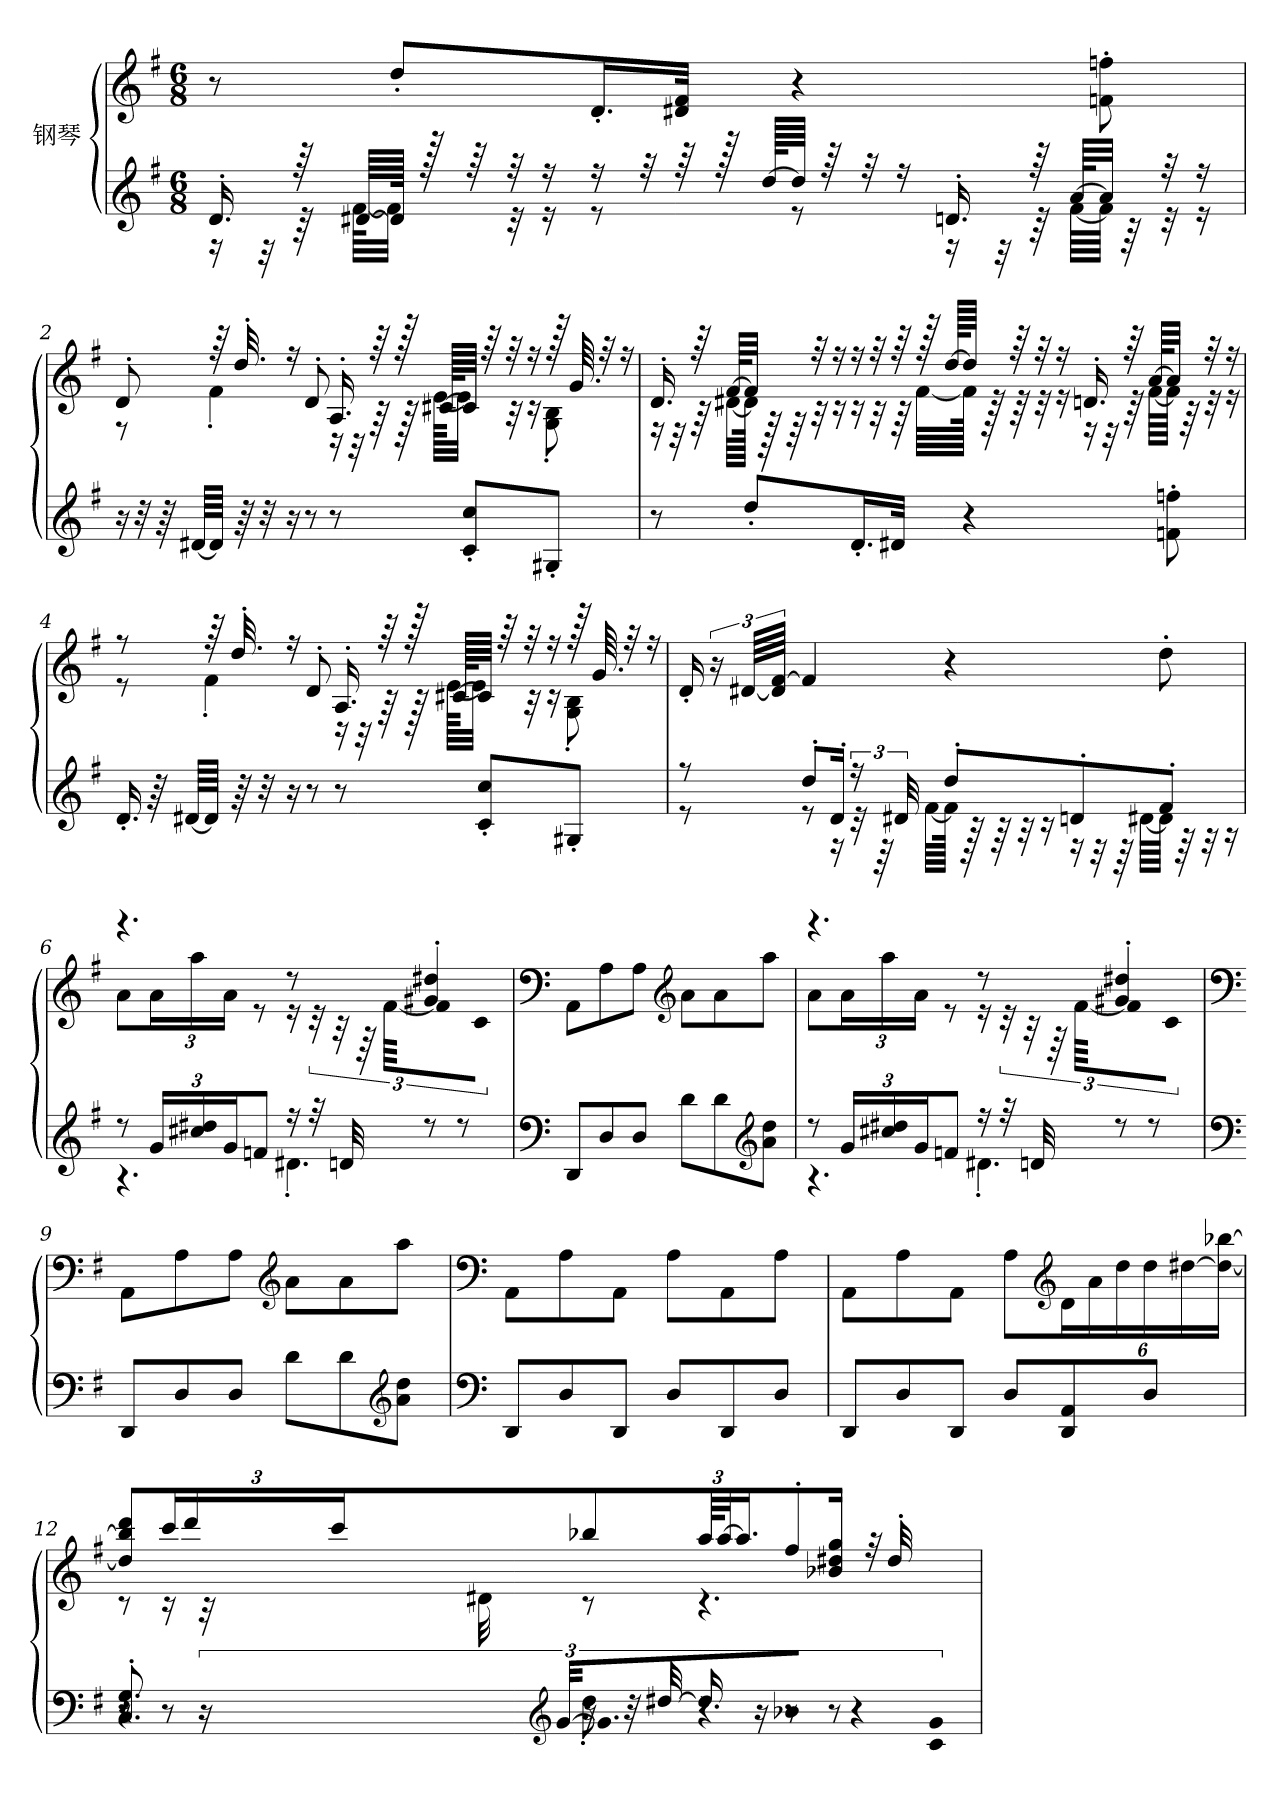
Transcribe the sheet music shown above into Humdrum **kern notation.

**kern	**kern
*part1	*part1
*staff2	*staff1
*I"钢琴	*
*clefG2	*clefG2
*k[f#]	*k[f#]
*M6/8	*M6/8
*MM138	*MM138
=1	=1
*^	*
16.d'/	16r	8r
.	32r	.
64r	64r	.
[64d#X/LLLL	[64f#\KLLL	.
128d#/JJJJk]	32f#\JJJ]	8dd'/L
128r	.	.
64r	.	.
32r	32r	.
16r	16r	.
16r	8r	16.d'/L
32r	.	.
64r	.	32d#X/ 32f#/JJk
128r	.	.
[128dd/KLLLL	.	.
64dd/JJJJ]	8r	4r
64r	.	.
32r	.	.
16r	.	.
16.dn'/	16r	.
.	32r	.
64r	64r	.
[64a/KLLL	[64f#\LLLL	.
32a/JJJ]	64f#\JJJJ]	8fn\' 8ffn\'
.	64r	.
32r	32r	.
16r	16r	.
*v	*v	*
!!LO:LB:g=z
=2	=2
*	*^
16r	8d'/	8r
32r	.	.
64r	.	.
[64d#X/LLLL	.	.
64d#/JJJJ]	64r	4f#'\
64r	32.dd'/	.
32r	.	.
16r	16r	.
8r	8d'/	.
8r	16.A'/	16r
.	.	32r
.	64r	64r
.	128r	128r
.	[128c#X/KLLLL	[128e\KKLLL
8c/' 8cc/'L	64c#/JJJJ]	32e\JJJ]
.	64r	.
.	32r	32r
.	16r	16r
8G#X'/J	128r	8G\' 8B\'
.	64.g/	.
.	32r	.
.	16r	.
!!LO:LB:g=z	!!
=3	=3	=3
8r	16.d'/	16r
.	.	32r
.	64r	64r
.	[64f#/KLLL	[64d#X\LLLL
8dd'/L	32f#/JJJ]	128d#\JJJJk]
.	.	128r
.	.	64r
.	32r	32r
.	16r	16r
16.d'/L	16r	16r
.	32r	32r
32d#X/JJk	64r	64r
.	128r	[64f#\LLLL
.	[128dd/KLLLL	.
4r	64dd/JJJJ]	128f#\JJJJk]
.	.	128r
.	64r	64r
.	32r	32r
.	16r	16r
.	16.dn'/	16r
.	.	32r
.	64r	64r
.	[64a/KLLL	[64f#\LLLL
8fn\' 8ffn\'	32a/JJJ]	64f#\JJJJ]
.	.	64r
.	32r	32r
.	16r	16r
!!LO:LB:g=z	!!
=4	=4	=4
16.d'/	8r	8r
64r	.	.
[64d#X/LLLL	.	.
64d#/JJJJ]	64r	4f#'\
64r	32.dd'/	.
32r	.	.
16r	16r	.
8r	8d'/	.
8r	16.A'/	16r
.	.	32r
.	64r	64r
.	128r	128r
.	[128c#X/KLLLL	[128e\KKLLL
8c/' 8cc/'L	64c#/JJJJ]	32e\JJJ]
.	64r	.
.	32r	32r
.	16r	16r
8G#X'/J	128r	8G\' 8B\'
.	64.g/	.
.	32r	.
.	16r	.
*	*v	*v
!!LO:LB:g=z
=5	=5
*^	*
8r	8r	16d'/
.	.	24r
.	.	[96d#X/LLLL
.	.	96d#/] [96f#/JJJJ
8dd'/L	8r	4f#/]
16d'/Jk	16r	.
24r	32r	.
.	64r	.
48d#X/	.	.
.	[64f#\LLLL	.
8dd'/L	128f#\JJJJk]	4r
.	128r	.
.	64r	.
.	32r	.
.	16r	.
8dn'/	16r	.
.	32r	.
.	64r	.
.	[64d#X\LLLL	.
8f#'/J	64d#\JJJJ]	8dd'\
.	64r	.
.	32r	.
.	16r	.
!!LO:LB:g=z
=6	=6	=6
*	*	*^
8r	4.r	4.r	8a\L
*Xbrackettup	*	*	*Xbrackettup
24g/LL	.	.	24a\L
24cc#X/ 24dd#X/	.	.	24aa\
24g/J	.	.	24a\JJ
8fn/J	.	.	8r
16r	4.d#X'\	8r	16r
*	*	*	*brackettup
32r	.	.	48r
.	.	.	48r
32dn/	.	.	.
.	.	.	96r
.	.	.	[96f#\KKKL
8r	.	4g#X/' 4dd#X/'	8f#\]
8r	.	.	8c\J
*v	*v	*	*
*	*v	*v
=7	=7
*clefF4	*clefF4
8DD/L	8AA\L
8D/	8A\
8D/J	8A\J
*	*clefG2
8d\L	8a\L
8d\	8a\
*clefG2	*
8a\ 8dd\J	8aa\J
!!LO:PB:g=z
=8	=8
*^	*^
8r	4.r	4.r	8a\L
*	*	*	*Xbrackettup
24g/LL	.	.	24a\L
24cc#X/ 24dd#X/	.	.	24aa\
24g/J	.	.	24a\JJ
8fn/J	.	.	8r
16r	4.d#X'\	8r	16r
*	*	*	*brackettup
32r	.	.	48r
.	.	.	48r
32dn/	.	.	.
.	.	.	96r
.	.	.	[96f#\KKKL
8r	.	4g#X/' 4dd#X/'	8f#\]
8r	.	.	8c\J
*v	*v	*	*
*	*v	*v
=9	=9
*clefF4	*clefF4
8DD/L	8AA\L
8D/	8A\
8D/J	8A\J
*	*clefG2
8d\L	8a\L
8d\	8a\
*clefG2	*
8a\ 8dd\J	8aa\J
=10	=10
*clefF4	*clefF4
8DD/L	8AA\L
8D/	8A\
8DD/J	8AA\J
8D/L	8A\L
8DD/	8AA\
8D/J	8A\J
!!LO:LB:g=z
=11	=11
8DD/L	8AA\L
8D/	8A\
8DD/J	8AA\J
8D/L	8A\L
*	*clefG2
*	*Xbrackettup
8DD/ 8AA/	24d\L
.	24a\
.	24dd\
8D/J	24dd\
.	[24dd#X\
.	24dd#\_ [24bb-X\JJ
=12	=12
*^	*^
*	*^	*	*
8r	4r	8.C/' 8.G/'	8dd#/] 8bb-/] 8ddd/L	8r
8r	.	.	24ccc/L	16r
.	.	.	24ddd/	.
*	*	*brackettup	*	*
.	.	24r	.	32r
.	.	.	24ccc/J	.
.	.	.	.	32d#X\
*clefG2	*	*	*	*
.	.	[48g/KLL	.	.
16r	8dd'\	16.g/]	8bb-X/	8r
32r	.	.	.	.
[32dd#X/	.	32b-X/JJk	.	.
16dd#/]	4.r	4r	96aa/KLL	4.r
.	.	.	[48aa/J	.
.	.	.	16.aa/J]	.
16r	.	.	.	.
8r	.	.	8ff#'/	.
8r	.	8c/ 8g/	16b-X/ 16dd#X/ 16gg/Jk	.
.	.	.	32r	.
.	.	.	32dd#'/	.
*v	*v	*v	*	*
*	*v	*v
=	=
*-	*-
